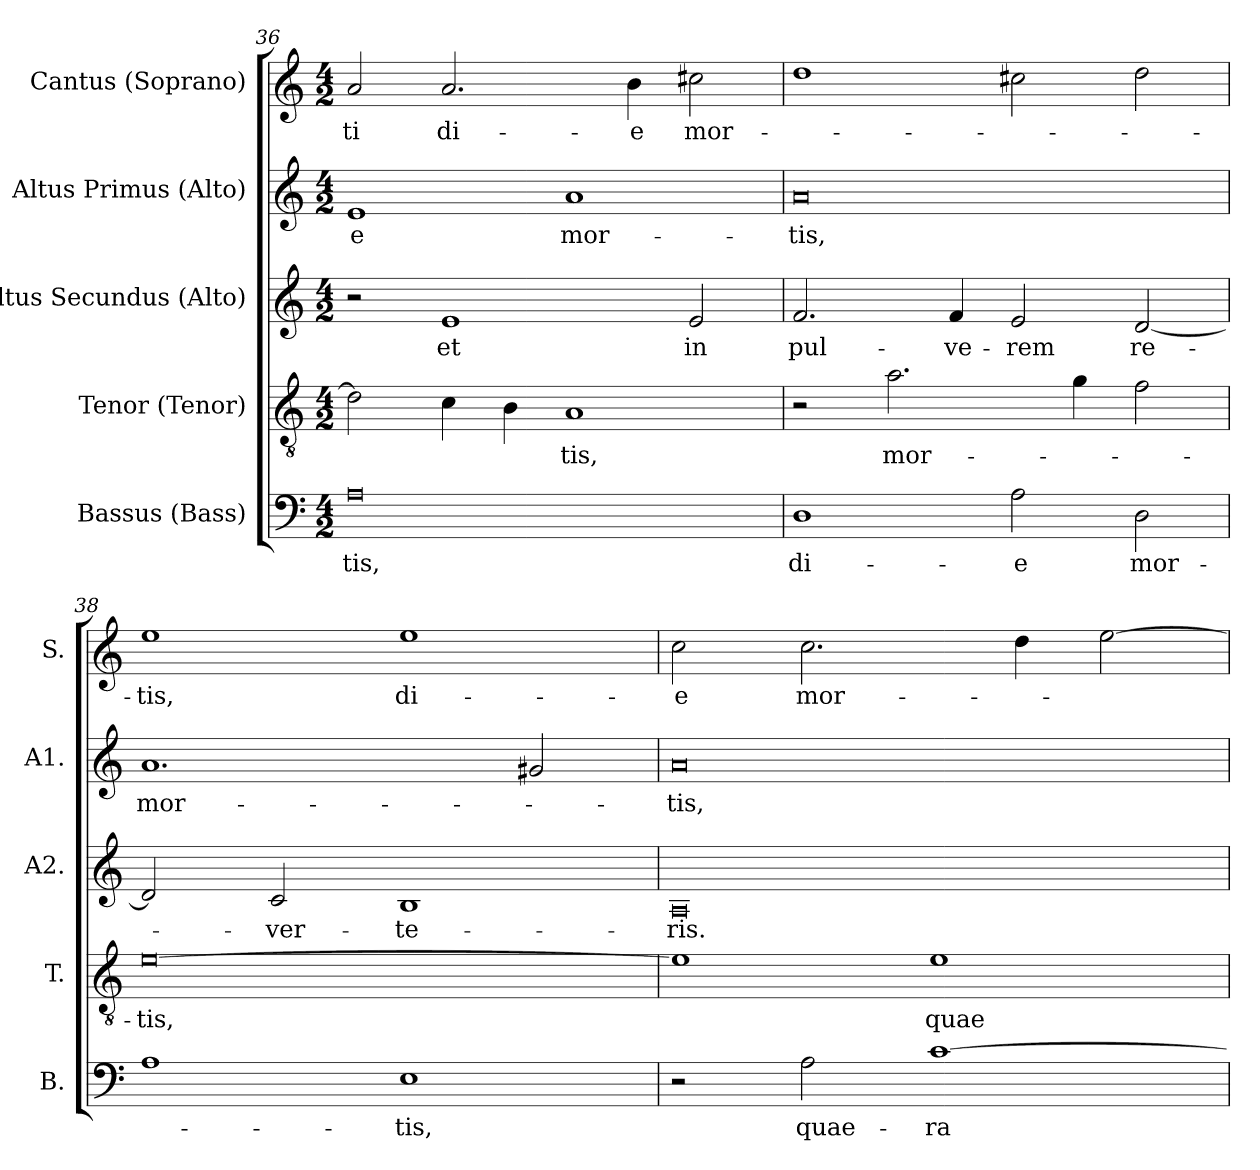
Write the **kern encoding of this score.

**kern	**text	**kern	**text	**kern	**text	**kern	**text	**kern	**text
*part5	*part5	*part4	*part4	*part3	*part3	*part2	*part2	*part1	*part1
*staff5	*staff5	*staff4	*staff4	*staff3	*staff3	*staff2	*staff2	*staff1	*staff1
*I"Bassus (Bass)	*	*I"Tenor (Tenor)	*	*I"Altus Secundus (Alto)	*	*I"Altus Primus (Alto)	*	*I"Cantus (Soprano)	*
*I'B.	*	*I'T.	*	*I'A2.	*	*I'A1.	*	*I'S.	*
*clefF4	*	*clefGv2	*	*clefG2	*	*clefG2	*	*clefG2	*
*	*	*ITrd7c12	*	*	*	*	*	*	*
*k[]	*	*k[]	*	*k[]	*	*k[]	*	*k[]	*
*C:	*	*C:	*	*C:	*	*C:	*	*C:	*
*M4/2	*	*M4/2	*	*M4/2	*	*M4/2	*	*M4/2	*
=36	=36	=36	=36	=36	=36	=36	=36	=36	=36
!	!LO:LY:b:color=#000000	!	!	!	!	!	!	!	!
!	!	!	!	!	!	!	!LO:LY:b:color=#000000	!	!
!	!	!	!	!	!	!	!	!	!LO:LY:b:color=#000000
0Ai	-tis,	2Di\]	.	2r	.	1ei	-e	2ai/	-ti
!	!	!	!	!	!LO:LY:b:color=#000000	!	!	!	!
!	!	!	!	!	!	!	!	!	!LO:LY:b:color=#000000
.	.	4Ci\	.	1ei	et	.	.	2.ai/	di-
.	.	4BBi\	.	.	.	.	.	.	.
!	!	!	!LO:LY:b:color=#000000	!	!	!	!	!	!
!	!	!	!	!	!	!	!LO:LY:b:color=#000000	!	!
.	.	1AAi	-tis,	.	.	1ai	mor-	.	.
!	!	!	!	!	!	!	!	!	!LO:LY:b:color=#000000
.	.	.	.	.	.	.	.	4bi\	-e
!	!	!	!	!	!LO:LY:b:color=#000000	!	!	!	!
!	!	!	!	!	!	!	!	!	!LO:LY:b:color=#000000
.	.	.	.	2ei/	in	.	.	2cc#Xi\	mor-
=37	=37	=37	=37	=37	=37	=37	=37	=37	=37
!	!LO:LY:b:color=#000000	!	!	!	!	!	!	!	!
!	!	!	!	!	!LO:LY:b:color=#000000	!	!	!	!
!	!	!	!	!	!	!	!LO:LY:b:color=#000000	!	!
1Di	di-	2r	.	2.fi/	pul-	0ai	-tis,	1ddi	.
!	!	!	!LO:LY:b:color=#000000	!	!	!	!	!	!
.	.	2.Ai\	mor-	.	.	.	.	.	.
!	!	!	!	!	!LO:LY:b:color=#000000	!	!	!	!
.	.	.	.	4fi/	-ve-	.	.	.	.
!	!LO:LY:b:color=#000000	!	!	!	!	!	!	!	!
!	!	!	!	!	!LO:LY:b:color=#000000	!	!	!	!
2Ai\	-e	.	.	2ei/	-rem	.	.	2cc#Xi\	.
.	.	4Gi\	.	.	.	.	.	.	.
!	!LO:LY:b:color=#000000	!	!	!	!	!	!	!	!
!	!	!	!	!	!LO:LY:b:color=#000000	!	!	!	!
2Di\	mor-	2Fi\	.	[2di/	re-	.	.	2ddi\	.
=38	=38	=38	=38	=38	=38	=38	=38	=38	=38
!	!	!	!LO:LY:b:color=#000000	!	!	!	!	!	!
!	!	!	!	!	!	!	!LO:LY:b:color=#000000	!	!
!	!	!	!	!	!	!	!	!	!LO:LY:b:color=#000000
1Ai	.	[0Ei	-tis,	2di/]	.	1.ai	mor-	1eei	-tis,
!	!	!	!	!	!LO:LY:b:color=#000000	!	!	!	!
.	.	.	.	2ci/	-ver-	.	.	.	.
!	!LO:LY:b:color=#000000	!	!	!	!	!	!	!	!
!	!	!	!	!	!LO:LY:b:color=#000000	!	!	!	!
!	!	!	!	!	!	!	!	!	!LO:LY:b:color=#000000
1Ei	-tis,	.	.	1Bi	-te-	.	.	1eei	di-
.	.	.	.	.	.	2g#Xi/	.	.	.
=39	=39	=39	=39	=39	=39	=39	=39	=39	=39
!	!	!	!	!	!LO:LY:b:color=#000000	!	!	!	!
!	!	!	!	!	!	!	!LO:LY:b:color=#000000	!	!
!	!	!	!	!	!	!	!	!	!LO:LY:b:color=#000000
2r	.	1Ei]	.	0Ai	-ris.	0ai	-tis,	2cci\	-e
!	!LO:LY:b:color=#000000	!	!	!	!	!	!	!	!
!	!	!	!	!	!	!	!	!	!LO:LY:b:color=#000000
2Ai\	quae-	.	.	.	.	.	.	2.cci\	mor-
!	!LO:LY:b:color=#000000	!	!	!	!	!	!	!	!
!	!	!	!LO:LY:b:color=#000000	!	!	!	!	!	!
[1ci	-ra-	1Ei	quae-	.	.	.	.	.	.
.	.	.	.	.	.	.	.	4ddi\	.
.	.	.	.	.	.	.	.	[2eei\	.
=	=	=	=	=	=	=	=	=	=
*-	*-	*-	*-	*-	*-	*-	*-	*-	*-
